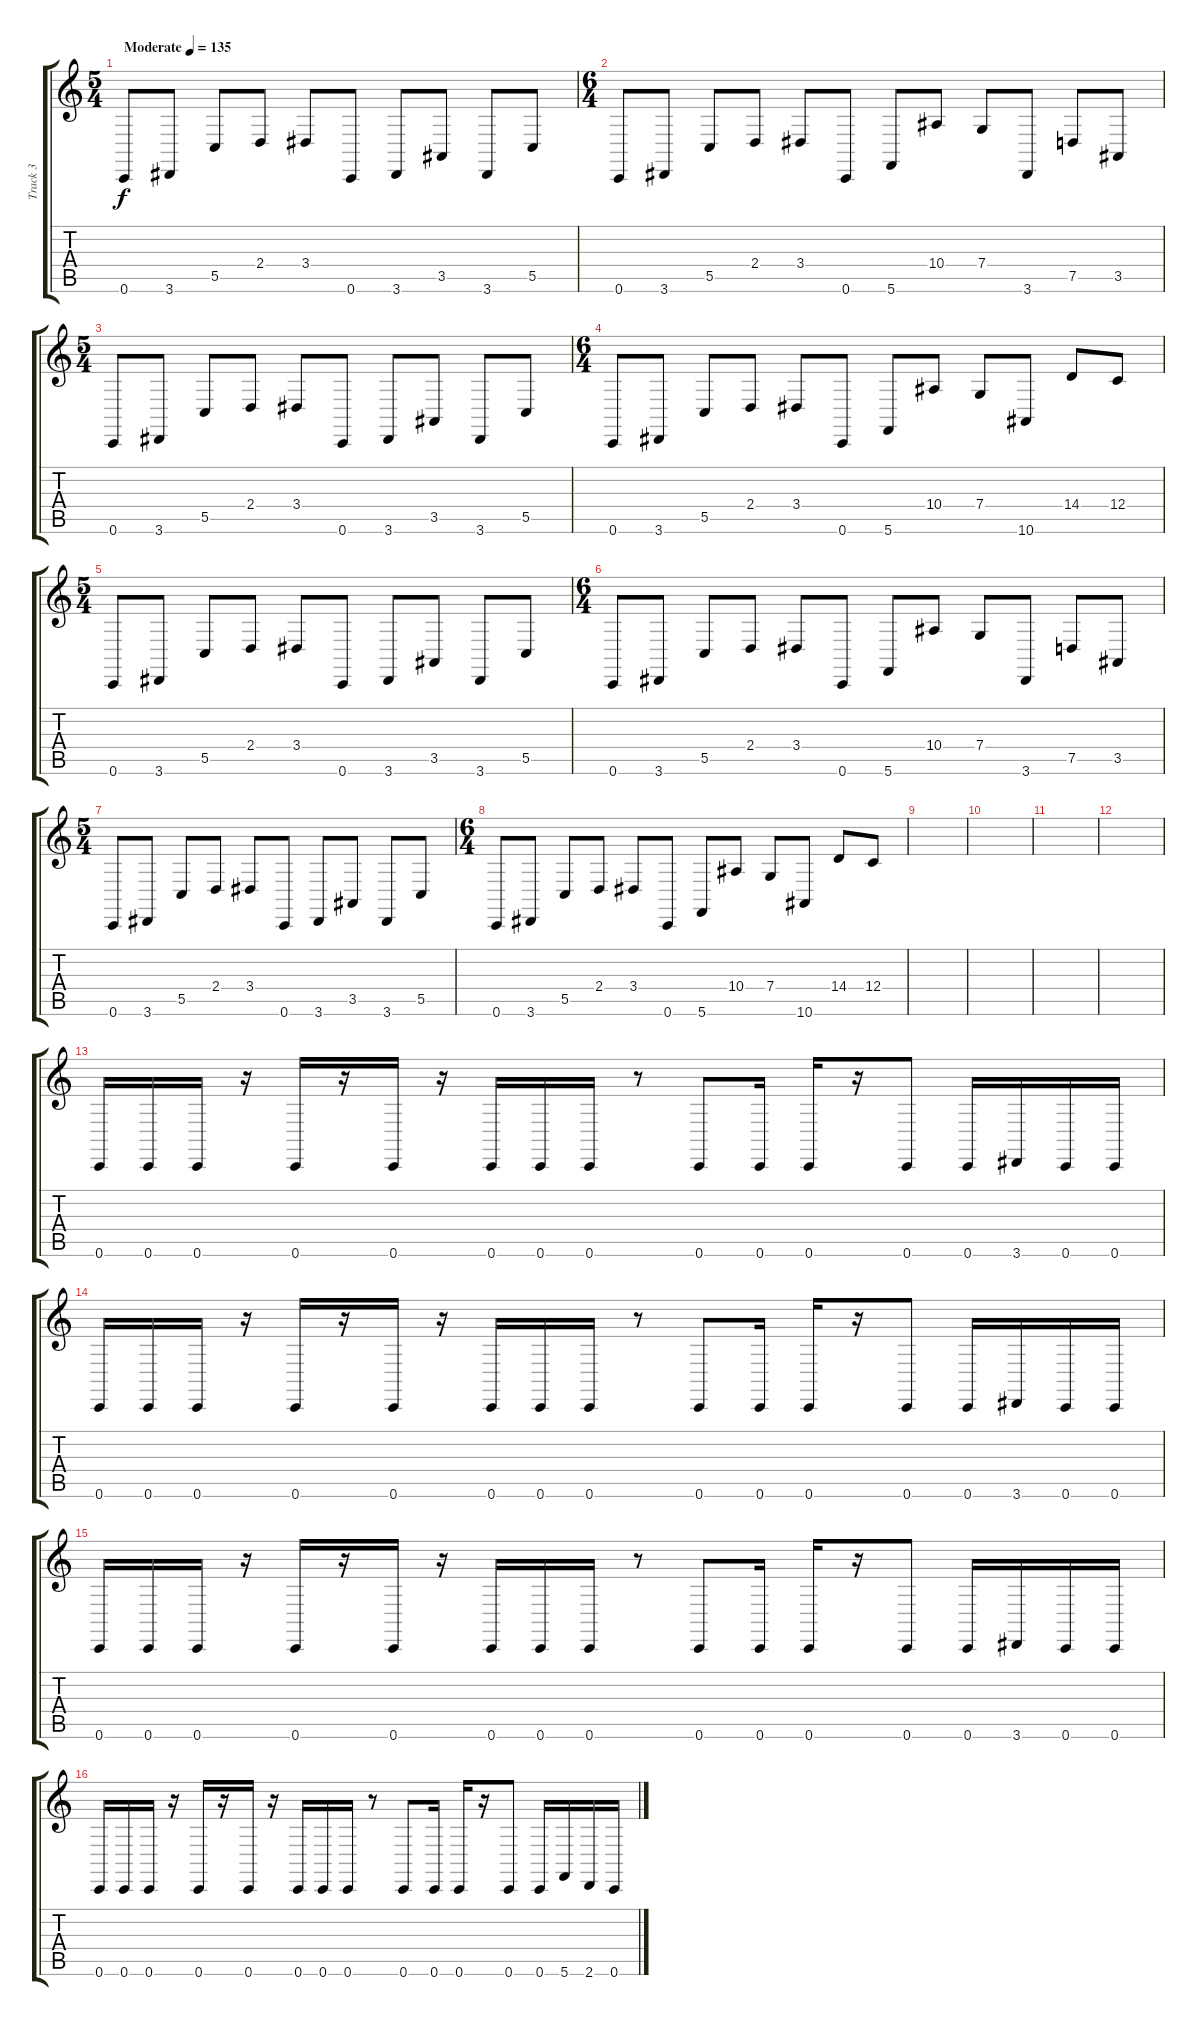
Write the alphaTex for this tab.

\track ("Track 3" "Track 3") {instrument acousticgrandpiano}
\staff {score tabs}
\tuning (D4 A3 F3 C3 G2 C2) {hide}
\ts (5 4)
\tempo (135 "Moderate")
\clef g2
\ks c
0.6.8{dy f instrument acousticgrandpiano} 3.6.8 5.5.8 2.4.8 3.4.8 0.6.8 3.6.8 3.5.8 3.6.8 5.5.8 |
\ts (6 4)
0.6.8 3.6.8 5.5.8 2.4.8 3.4.8 0.6.8 5.6.8 10.4.8 7.4.8 3.6.8 7.5.8 3.5.8 |
\ts (5 4)
0.6.8 3.6.8 5.5.8 2.4.8 3.4.8 0.6.8 3.6.8 3.5.8 3.6.8 5.5.8 |
\ts (6 4)
0.6.8 3.6.8 5.5.8 2.4.8 3.4.8 0.6.8 5.6.8 10.4.8 7.4.8 10.6.8 14.4.8 12.4.8 |
\ts (5 4)
0.6.8 3.6.8 5.5.8 2.4.8 3.4.8 0.6.8 3.6.8 3.5.8 3.6.8 5.5.8 |
\ts (6 4)
0.6.8 3.6.8 5.5.8 2.4.8 3.4.8 0.6.8 5.6.8 10.4.8 7.4.8 3.6.8 7.5.8 3.5.8 |
\ts (5 4)
0.6.8 3.6.8 5.5.8 2.4.8 3.4.8 0.6.8 3.6.8 3.5.8 3.6.8 5.5.8 |
\ts (6 4)
0.6.8 3.6.8 5.5.8 2.4.8 3.4.8 0.6.8 5.6.8 10.4.8 7.4.8 10.6.8 14.4.8 12.4.8 |
|
|
|
|
0.6.16 0.6.16 0.6.16 r.16 0.6.16 r.16 0.6.16 r.16 0.6.16 0.6.16 0.6.16 r.8 0.6.8 0.6.16 0.6.16 r.16 0.6.8 0.6.16 3.6.16 0.6.16 0.6.16 |
0.6.16 0.6.16 0.6.16 r.16 0.6.16 r.16 0.6.16 r.16 0.6.16 0.6.16 0.6.16 r.8 0.6.8 0.6.16 0.6.16 r.16 0.6.8 0.6.16 3.6.16 0.6.16 0.6.16 |
0.6.16 0.6.16 0.6.16 r.16 0.6.16 r.16 0.6.16 r.16 0.6.16 0.6.16 0.6.16 r.8 0.6.8 0.6.16 0.6.16 r.16 0.6.8 0.6.16 3.6.16 0.6.16 0.6.16 |
0.6.16 0.6.16 0.6.16 r.16 0.6.16 r.16 0.6.16 r.16 0.6.16 0.6.16 0.6.16 r.8 0.6.8 0.6.16 0.6.16 r.16 0.6.8 0.6.16 5.6.16 2.6.16 0.6.16
